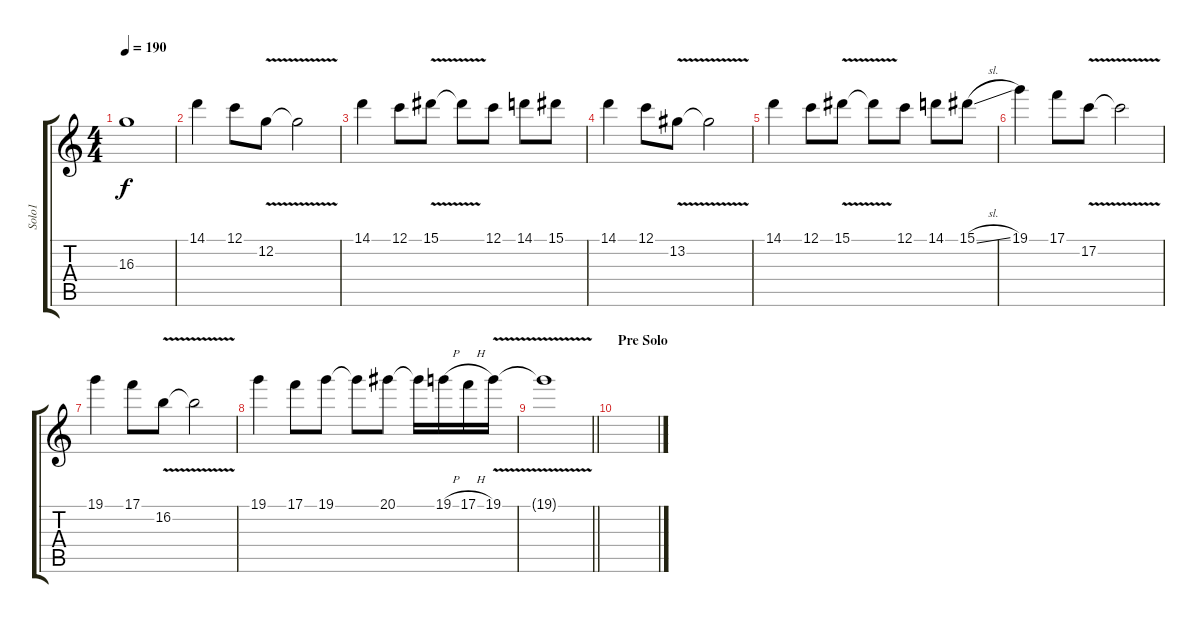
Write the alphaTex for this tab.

\track ("Solo1" "Solo1") {instrument distortionguitar}
\staff {score tabs}
\tuning (C4 G3 Eb3 Bb2 F2 C2) {hide}
\ts (4 4)
\tempo 190
\clef g2
\ks c
16.3{t}.1{dy f} |
14.1.4 12.1.8 12.2{v}.8 12.2{t}.2 |
14.1.4 12.1.8 15.1{v}.8 15.1{t}.8 12.1.8 14.1.8 15.1.8 |
14.1.4 12.1.8 13.2{v}.8 13.2{t}.2 |
14.1.4 12.1.8 15.1{v}.8 15.1{t}.8 12.1.8 14.1.8 15.1{sl}.8 |
19.1.4 17.1.8 17.2{v}.8 17.2{t}.2 |
19.1.4 17.1.8 16.2{v}.8 16.2{t}.2 |
19.1.4 17.1.8 19.1.8 19.1{t}.8 20.1.8 20.1{t}.16 19.1{h}.16 17.1{h}.16 19.1{v}.16 |
\barLineRight lightlight
19.1{t}.1 |
\section ("" "Pre Solo")
